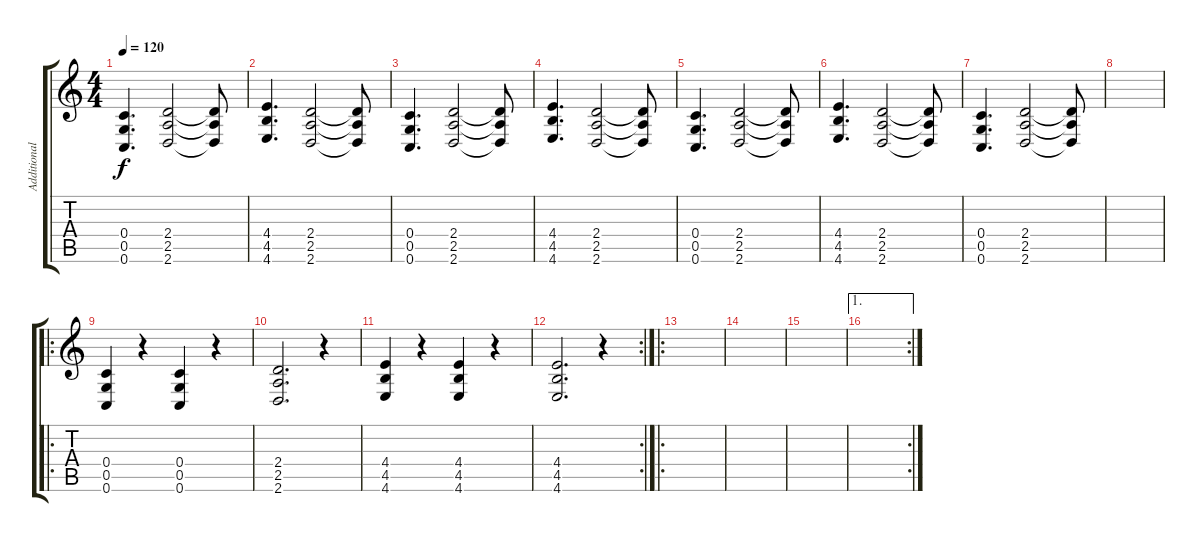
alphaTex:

\track ("Additional Rhythm" "Additional") {instrument overdrivenguitar}
\staff {score tabs}
\tuning (D4 A3 F3 C3 G2 C2) {hide}
\ts (4 4)
\tempo 120
\clef g2
\ks c
(0.4 0.5 0.6).4{d dy f} (2.4 2.5 2.6).2 (2.4{t} 2.5{t} 2.6{t}).8 |
(4.4 4.5 4.6).4{d} (2.4 2.5 2.6).2 (2.4{t} 2.5{t} 2.6{t}).8 |
(0.4 0.5 0.6).4{d} (2.4 2.5 2.6).2 (2.4{t} 2.5{t} 2.6{t}).8 |
(4.4 4.5 4.6).4{d} (2.4 2.5 2.6).2 (2.4{t} 2.5{t} 2.6{t}).8 |
(0.4 0.5 0.6).4{d} (2.4 2.5 2.6).2 (2.4{t} 2.5{t} 2.6{t}).8 |
(4.4 4.5 4.6).4{d} (2.4 2.5 2.6).2 (2.4{t} 2.5{t} 2.6{t}).8 |
(0.4 0.5 0.6).4{d} (2.4 2.5 2.6).2 (2.4{t} 2.5{t} 2.6{t}).8 |
|
\ro
(0.4 0.5 0.6).4 r.4 (0.4 0.5 0.6).4 r.4 |
(2.4 2.5 2.6).2{d} r.4 |
(4.4 4.5 4.6).4 r.4 (4.4 4.5 4.6).4 r.4 |
\rc 2
(4.4 4.5 4.6).2{d} r.4 |
\ro
|
|
|
\ae 1
\rc 2
